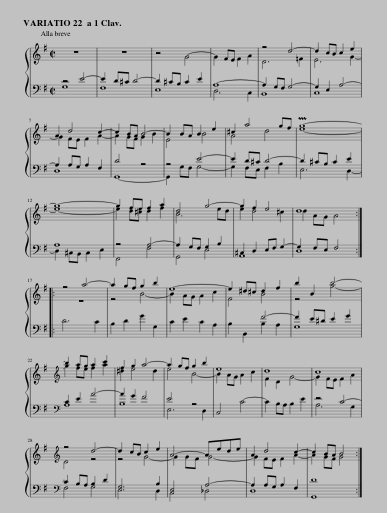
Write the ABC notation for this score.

X:1
%%score { ( 1 4 ) | ( 2 3 ) }
L:1/8
Q:1/4=80
M:2/2
I:linebreak $
K:G
V:1 treble
V:4 treble
V:2 bass
V:3 bass
V:1
 z8 | z8 | z4 G4- | G2 FE F2 A2 | z4 d4- | %5
 d2 cB c2 e2 |$ A2 d4 c2- | c2 BA B4- | B2 BA B2 e2 | ^c2 a4 gf | %10
 Pg8- |$ g8- | g2 fe f2 a2 | d4 g4- | g2 f2 e4 | %15
 d8 ::$ z4 a4- | a2 gf g2 b2 | e8- | e2 ^d^c d2 f2 | %20
 b2 B2 b4- |$[K:treble] b2 ag a2 c'2 | f2 g2 a4- | a2 gf g2 b2 | e8 | %25
 d8 | c8 |$[K:treble] z4 d4- | d2 cB c2 e2 | A4- Aede | %30
 A2 d4 c2- | c2 BA B4 :| %32
V:2
 z4 E4- | E2 D^C D4- | D2 ^CB, C2 E2 | A,8- | A,2 G,F, G,4- | %5
 G,2 E,2 A,4- |$ A,2 A,G, A,2 F,2 | D4 z4 | z4 E4- | E2 D^C D4- | %10
 D2 ^CB, C2 E2 |$ A,8 | z4 A,4- | A,2 G,F, G,2 B,2 | ^C,2 D,2 E,F, G,2- | %15
 G,2 F,E, F,4 ::$ D6 C2 | B,2 D2 G2 G,2 | C2 E2 C2 A,2 | x4 F4- | %20
 F2 E^D E2 G2 |$[K:bass] C2 E2 A4- | A2 G2 F4 | E4 z4 | C,4 C4- | %25
 C2 B,A, B,2 E2 | z4 C4- |$[K:bass] C2 B,A, B,2 D2 | G,6 B,2 | E,4 A,4- | %30
 A,2 A,G, A,2 F,2 | D8 :| %32
V:3
 G,8 | F,8 | E,8 | D,6 C,2 | B,,8 | %5
 C,8 |$ D,8 | G,,8- | G,,2 G,F, G,4- | G,2 F,E, F,2 B,2 | %10
 E,6 D,2- |$ D,2 ^C,B,, C,2 E,2 | F,,4 F,4 | G,,4 E,4 | A,,8 | %15
 D,8 ::$ x8 | x8 | x8 | B,2 B,,2 B,2 A,2 | %20
 G,8 |$[K:bass] A,8 | B,8 | E,6 D,2 | x8 | %25
 x8 | A,6 G,2 |$[K:bass] F,4 G,4 | E,6 D,2 | C,4 _D,4 | %30
 D,8 | G,,8 :| %32
V:4
 x8 | x8 | x8 | x8 | D6 =F2 | %5
 E6 G2- |$ G2 FE F2 A2- | A2 GF G2 B2 | E4 B4 | A4 d4 | %10
 e8- |$ e8- | e2 d^c d2 f2 | B6 ed | e2 d4 ^c2 | %15
 d2 AG A4 ::$ z8 | z4 B4- | B2 AG A2 c2 | F4 B4 | %20
 z4 g4- |$[K:treble] g2 fe f2 a2 | ^d2 e4 d2 | e4 B4- | B2 AG A2 c2 | %25
 F2 D2 G4- | G2 FE F2 A2 |$[K:treble] D4 z4 | z4 G4- | G2 GF G4- | %30
 G2 FE F2 A2- | A2 GF G4 :| %32
